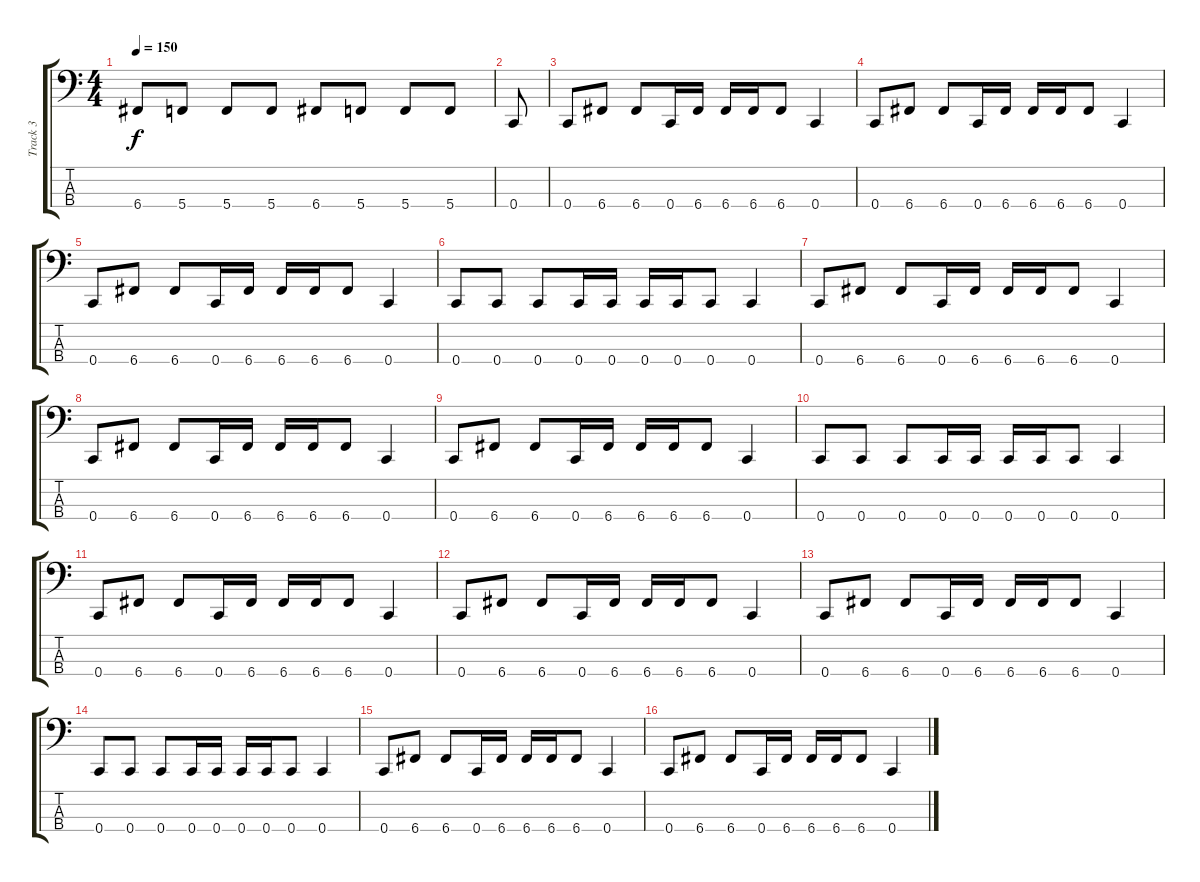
\track ("Track 3" "Track 3") {instrument acousticguitarsteel}
\staff {score tabs}
\tuning (Eb2 Bb1 F1 C1) {hide}
\ts (4 4)
\tempo 150
\clef f4
\ks c
6.4.8{dy f} 5.4.8 5.4.8 5.4.8 6.4.8 5.4.8 5.4.8 5.4.8 |
0.4.8 |
0.4.8 6.4.8 6.4.8 0.4.16 6.4.16 6.4.16 6.4.16 6.4.8 0.4.4 |
0.4.8 6.4.8 6.4.8 0.4.16 6.4.16 6.4.16 6.4.16 6.4.8 0.4.4 |
0.4.8 6.4.8 6.4.8 0.4.16 6.4.16 6.4.16 6.4.16 6.4.8 0.4.4 |
0.4.8 0.4.8 0.4.8 0.4.16 0.4.16 0.4.16 0.4.16 0.4.8 0.4.4 |
0.4.8 6.4.8 6.4.8 0.4.16 6.4.16 6.4.16 6.4.16 6.4.8 0.4.4 |
0.4.8 6.4.8 6.4.8 0.4.16 6.4.16 6.4.16 6.4.16 6.4.8 0.4.4 |
0.4.8 6.4.8 6.4.8 0.4.16 6.4.16 6.4.16 6.4.16 6.4.8 0.4.4 |
0.4.8 0.4.8 0.4.8 0.4.16 0.4.16 0.4.16 0.4.16 0.4.8 0.4.4 |
0.4.8 6.4.8 6.4.8 0.4.16 6.4.16 6.4.16 6.4.16 6.4.8 0.4.4 |
0.4.8 6.4.8 6.4.8 0.4.16 6.4.16 6.4.16 6.4.16 6.4.8 0.4.4 |
0.4.8 6.4.8 6.4.8 0.4.16 6.4.16 6.4.16 6.4.16 6.4.8 0.4.4 |
0.4.8 0.4.8 0.4.8 0.4.16 0.4.16 0.4.16 0.4.16 0.4.8 0.4.4 |
0.4.8 6.4.8 6.4.8 0.4.16 6.4.16 6.4.16 6.4.16 6.4.8 0.4.4 |
0.4.8 6.4.8 6.4.8 0.4.16 6.4.16 6.4.16 6.4.16 6.4.8 0.4.4
